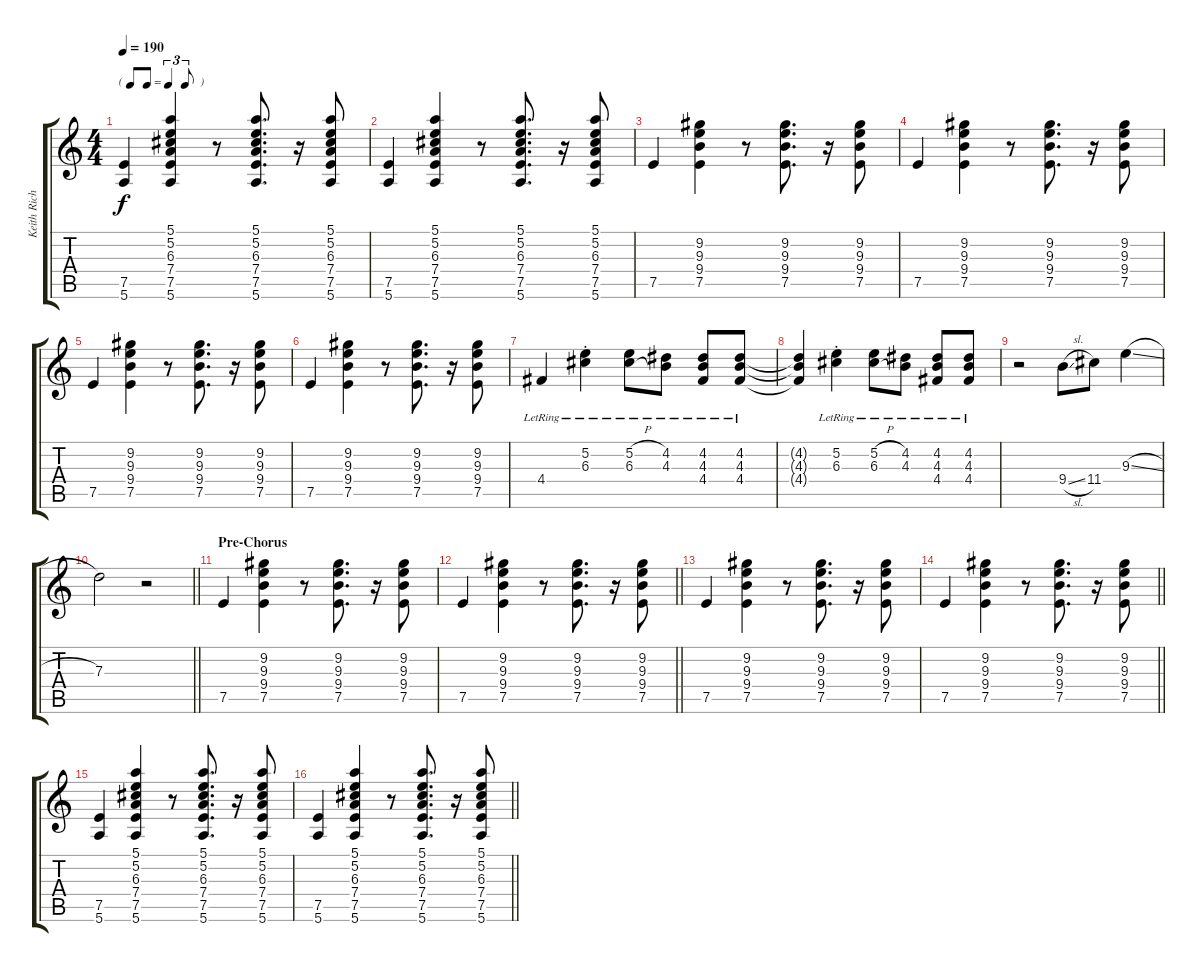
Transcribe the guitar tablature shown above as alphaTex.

\track ("Keith Richards" "Keith Rich") {instrument electricguitarjazz}
\staff {score tabs}
\tuning (E4 B3 G3 D3 A2 E2) {hide}
\ts (4 4)
\tf triplet8th
\tempo 190
\clef g2
\ks c
(7.5 5.6).4{dy f} (5.1 5.2 6.3 7.4 7.5 5.6).4 r.8 (5.1 5.2 6.3 7.4 7.5 5.6).8{d} r.16 (5.1 5.2 6.3 7.4 7.5 5.6).8 |
(7.5 5.6).4 (5.1 5.2 6.3 7.4 7.5 5.6).4 r.8 (5.1 5.2 6.3 7.4 7.5 5.6).8{d} r.16 (5.1 5.2 6.3 7.4 7.5 5.6).8 |
7.5.4 (9.2 9.3 9.4 7.5).4 r.8 (9.2 9.3 9.4 7.5).8{d} r.16 (9.2 9.3 9.4 7.5).8 |
7.5.4 (9.2 9.3 9.4 7.5).4 r.8 (9.2 9.3 9.4 7.5).8{d} r.16 (9.2 9.3 9.4 7.5).8 |
7.5.4 (9.2 9.3 9.4 7.5).4 r.8 (9.2 9.3 9.4 7.5).8{d} r.16 (9.2 9.3 9.4 7.5).8 |
7.5.4 (9.2 9.3 9.4 7.5).4 r.8 (9.2 9.3 9.4 7.5).8{d} r.16 (9.2 9.3 9.4 7.5).8 |
4.4{lr}.4 (5.2{st lr} 6.3{st lr}).4 (5.2{h lr} 6.3{h lr}).8 (4.2{lr} 4.3{lr}).8 (4.2{lr} 4.3{lr} 4.4{lr}).8 (4.2{lr} 4.3{lr} 4.4{lr}).8 |
(4.2{t} 4.3{t} 4.4{t}).4 (5.2{st lr} 6.3{st lr}).4 (5.2{h lr} 6.3{h lr}).8 (4.2{lr} 4.3{lr}).8 (4.2{lr} 4.3{lr} 4.4{lr}).8 (4.2{lr} 4.3{lr} 4.4{lr}).8 |
r.2 9.4{sl}.8 11.4.8 9.3{sl}.4 |
\barLineRight lightlight
7.3.2 r.2 |
\section ("" "Pre-Chorus")
7.5.4 (9.2 9.3 9.4 7.5).4 r.8 (9.2 9.3 9.4 7.5).8{d} r.16 (9.2 9.3 9.4 7.5).8 |
\barLineRight lightlight
7.5.4 (9.2 9.3 9.4 7.5).4 r.8 (9.2 9.3 9.4 7.5).8{d} r.16 (9.2 9.3 9.4 7.5).8 |
7.5.4 (9.2 9.3 9.4 7.5).4 r.8 (9.2 9.3 9.4 7.5).8{d} r.16 (9.2 9.3 9.4 7.5).8 |
\barLineRight lightlight
7.5.4 (9.2 9.3 9.4 7.5).4 r.8 (9.2 9.3 9.4 7.5).8{d} r.16 (9.2 9.3 9.4 7.5).8 |
(7.5 5.6).4 (5.1 5.2 6.3 7.4 7.5 5.6).4 r.8 (5.1 5.2 6.3 7.4 7.5 5.6).8{d} r.16 (5.1 5.2 6.3 7.4 7.5 5.6).8 |
\barLineRight lightlight
(7.5 5.6).4 (5.1 5.2 6.3 7.4 7.5 5.6).4 r.8 (5.1 5.2 6.3 7.4 7.5 5.6).8{d} r.16 (5.1 5.2 6.3 7.4 7.5 5.6).8
